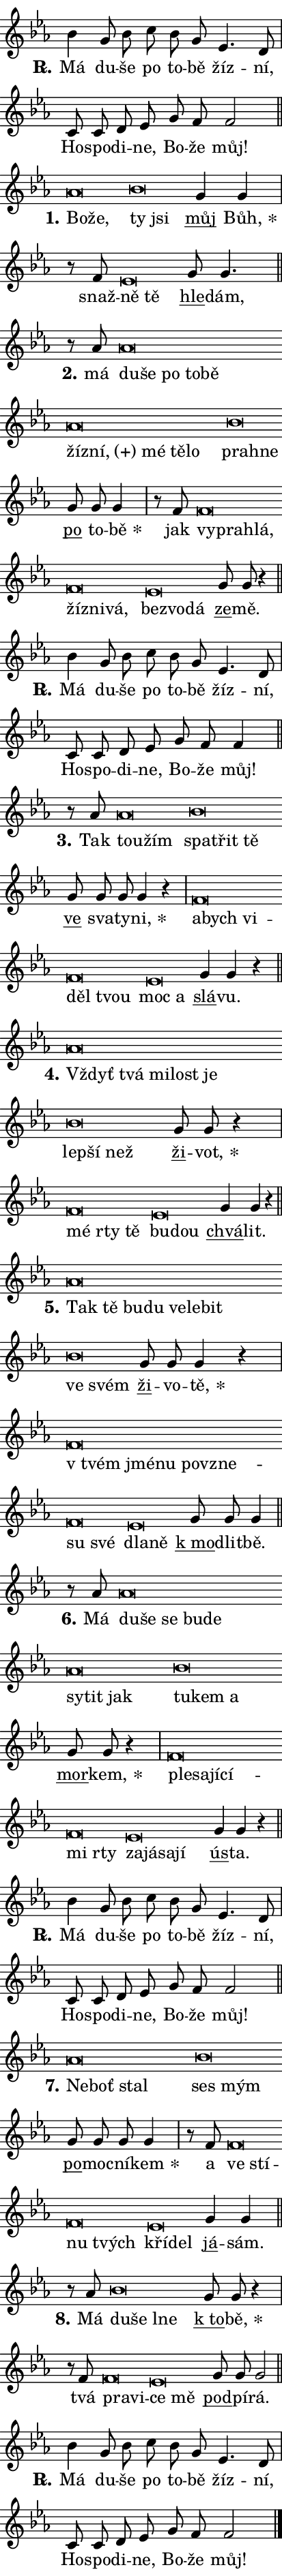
\version "2.22.1"
\header { tagline = "" }
\paper {
  indent = 0\cm
  top-margin = 0\cm
  right-margin = 0\cm
  bottom-margin = 0\cm
  left-margin = 0\cm
  paper-width = 7\cm
  page-breaking = #ly:one-page-breaking
  system-system-spacing.basic-distance = #11
  score-system-spacing.basic-distance = #11
  ragged-last = ##f
}


%% Author: Thomas Morley
%% https://lists.gnu.org/archive/html/lilypond-user/2020-05/msg00002.html
#(define (line-position grob)
"Returns position of @var[grob} in current system:
   @code{'start}, if at first time-step
   @code{'end}, if at last time-step
   @code{'middle} otherwise
"
  (let* ((col (ly:item-get-column grob))
         (ln (ly:grob-object col 'left-neighbor))
         (rn (ly:grob-object col 'right-neighbor))
         (col-to-check-left (if (ly:grob? ln) ln col))
         (col-to-check-right (if (ly:grob? rn) rn col))
         (break-dir-left
           (and
             (ly:grob-property col-to-check-left 'non-musical #f)
             (ly:item-break-dir col-to-check-left)))
         (break-dir-right
           (and
             (ly:grob-property col-to-check-right 'non-musical #f)
             (ly:item-break-dir col-to-check-right))))
        (cond ((eqv? 1 break-dir-left) 'start)
              ((eqv? -1 break-dir-right) 'end)
              (else 'middle))))

#(define (tranparent-at-line-position vctor)
  (lambda (grob)
  "Relying on @code{line-position} select the relevant enry from @var{vctor}.
Used to determine transparency,"
    (case (line-position grob)
      ((end) (not (vector-ref vctor 0)))
      ((middle) (not (vector-ref vctor 1)))
      ((start) (not (vector-ref vctor 2))))))

noteHeadBreakVisibility =
#(define-music-function (break-visibility)(vector?)
"Makes @code{NoteHead}s transparent relying on @var{break-visibility}"
#{
  \override NoteHead.transparent =
    #(tranparent-at-line-position break-visibility)
#})

#(define delete-ledgers-for-transparent-note-heads
  (lambda (grob)
    "Reads whether a @code{NoteHead} is transparent.
If so this @code{NoteHead} is removed from @code{'note-heads} from
@var{grob}, which is supposed to be @code{LedgerLineSpanner}.
As a result ledgers are not printed for this @code{NoteHead}"
    (let* ((nhds-array (ly:grob-object grob 'note-heads))
           (nhds-list
             (if (ly:grob-array? nhds-array)
                 (ly:grob-array->list nhds-array)
                 '()))
           ;; Relies on the transparent-property being done before
           ;; Staff.LedgerLineSpanner.after-line-breaking is executed.
           ;; This is fragile ...
           (to-keep
             (remove
               (lambda (nhd)
                 (ly:grob-property nhd 'transparent #f))
               nhds-list)))
      ;; TODO find a better method to iterate over grob-arrays, similiar
      ;; to filter/remove etc for lists
      ;; For now rebuilt from scratch
      (set! (ly:grob-object grob 'note-heads)  '())
      (for-each
        (lambda (nhd)
          (ly:pointer-group-interface::add-grob grob 'note-heads nhd))
        to-keep))))

hideNotes = {
  \noteHeadBreakVisibility #begin-of-line-visible
}
unHideNotes = {
  \noteHeadBreakVisibility #all-visible
}

% work-around for resetting accidentals
% https://lilypond.org/doc/v2.23/Documentation/notation/displaying-rhythms#unmetered-music
cadenzaMeasure = {
  \cadenzaOff
  \partial 1024 s1024
  \cadenzaOn
}

#(define-markup-command (accent layout props text) (markup?)
  "Underline accented syllable"
  (interpret-markup layout props
    #{\markup \override #'(offset . 4.3) \underline { #text }#}))

responsum = \markup \concat {
  "R" \hspace #-1.05 \path #0.1 #'((moveto 0 0.07) (lineto 0.9 0.8)) \hspace #0.05 "."
}

\layout {
    \context {
        \Staff
        \remove "Time_signature_engraver"
        \override LedgerLineSpanner.after-line-breaking = #delete-ledgers-for-transparent-note-heads
    }
    \context {
        \Voice {
            \override NoteHead.output-attributes = #'((class . "notehead"))
            \override Hairpin.height = #0.55
        }
    }
    \context {
        \Lyrics {
            \override StanzaNumber.output-attributes = #'((class . "stanzanumber"))
            \override LyricSpace.minimum-distance = #0.9
            \override LyricText.font-name = #"TeX Gyre Schola"
            \override LyricText.font-size = 1
            \override StanzaNumber.font-name = #"TeX Gyre Schola Bold"
            \override StanzaNumber.font-size = 1
        }
    }
}

% magnetic-lyrics.ily
%
%   written by
%     Jean Abou Samra <jean@abou-samra.fr>
%     Werner Lemberg <wl@gnu.org>
%
%   adapted by
%     Jiri Hon <jiri.hon@gmail.com>
%
% Version 2022-Apr-15

% https://www.mail-archive.com/lilypond-user@gnu.org/msg149350.html

#(define (Left_hyphen_pointer_engraver context)
   "Collect syllable-hyphen-syllable occurrences in lyrics and store
them in properties.  This engraver only looks to the left.  For
example, if the lyrics input is @code{foo -- bar}, it does the
following.

@itemize @bullet
@item
Set the @code{text} property of the @code{LyricHyphen} grob between
@q{foo} and @q{bar} to @code{foo}.

@item
Set the @code{left-hyphen} property of the @code{LyricText} grob with
text @q{foo} to the @code{LyricHyphen} grob between @q{foo} and
@q{bar}.
@end itemize

Use this auxiliary engraver in combination with the
@code{lyric-@/text::@/apply-@/magnetic-@/offset!} hook."
   (let ((hyphen #f)
         (text #f))
     (make-engraver
      (acknowledgers
       ((lyric-syllable-interface engraver grob source-engraver)
        (set! text grob)))
      (end-acknowledgers
       ((lyric-hyphen-interface engraver grob source-engraver)
        ;(when (not (grob::has-interface grob 'lyric-space-interface))
          (set! hyphen grob)));)
      ((stop-translation-timestep engraver)
       (when (and text hyphen)
         (ly:grob-set-object! text 'left-hyphen hyphen))
       (set! text #f)
       (set! hyphen #f)))))

#(define (lyric-text::apply-magnetic-offset! grob)
   "If the space between two syllables is less than the value in
property @code{LyricText@/.details@/.squash-threshold}, move the right
syllable to the left so that it gets concatenated with the left
syllable.

Use this function as a hook for
@code{LyricText@/.after-@/line-@/breaking} if the
@code{Left_@/hyphen_@/pointer_@/engraver} is active."
   (let ((hyphen (ly:grob-object grob 'left-hyphen #f)))
     (when hyphen
       (let ((left-text (ly:spanner-bound hyphen LEFT)))
         (when (grob::has-interface left-text 'lyric-syllable-interface)
           (let* ((common (ly:grob-common-refpoint grob left-text X))
                  (this-x-ext (ly:grob-extent grob common X))
                  (left-x-ext
                   (begin
                     ;; Trigger magnetism for left-text.
                     (ly:grob-property left-text 'after-line-breaking)
                     (ly:grob-extent left-text common X)))
                  ;; `delta` is the gap width between two syllables.
                  (delta (- (interval-start this-x-ext)
                            (interval-end left-x-ext)))
                  (details (ly:grob-property grob 'details))
                  (threshold (assoc-get 'squash-threshold details 0.2)))
             (when (< delta threshold)
               (let* (;; We have to manipulate the input text so that
                      ;; ligatures crossing syllable boundaries are not
                      ;; disabled.  For languages based on the Latin
                      ;; script this is essentially a beautification.
                      ;; However, for non-Western scripts it can be a
                      ;; necessity.
                      (lt (ly:grob-property left-text 'text))
                      (rt (ly:grob-property grob 'text))
                      (is-space (grob::has-interface hyphen 'lyric-space-interface))
                      (space (if is-space " " ""))
                      (space-markup (grob-interpret-markup grob " "))
                      (space-size (interval-length (ly:stencil-extent space-markup X)))
                      (extra-delta (if is-space space-size 0))
                      ;; Append new syllable.
                      (ltrt-space (if (and (string? lt) (string? rt))
                                (string-append lt space rt)
                                (make-concat-markup (list lt space rt))))
                      ;; Right-align `ltrt` to the right side.
                      (ltrt-space-markup (grob-interpret-markup
                               grob
                               (make-translate-markup
                                (cons (interval-length this-x-ext) 0)
                                (make-right-align-markup ltrt-space)))))
                 (begin
                   ;; Don't print `left-text`.
                   (ly:grob-set-property! left-text 'stencil #f)
                   ;; Set text and stencil (which holds all collected
                   ;; syllables so far) and shift it to the left.
                   (ly:grob-set-property! grob 'text ltrt-space)
                   (ly:grob-set-property! grob 'stencil ltrt-space-markup)
                   (ly:grob-translate-axis! grob (- (- delta extra-delta)) X))))))))))


#(define (lyric-hyphen::displace-bounds-first grob)
   ;; Make very sure this callback isn't triggered too early.
   (let ((left (ly:spanner-bound grob LEFT))
         (right (ly:spanner-bound grob RIGHT)))
     (ly:grob-property left 'after-line-breaking)
     (ly:grob-property right 'after-line-breaking)
     (ly:lyric-hyphen::print grob)))

squashThreshold = #0.4

\layout {
  \context {
    \Lyrics
    \consists #Left_hyphen_pointer_engraver
    \override LyricText.after-line-breaking =
      #lyric-text::apply-magnetic-offset!
    \override LyricHyphen.stencil = #lyric-hyphen::displace-bounds-first
    \override LyricText.details.squash-threshold = \squashThreshold
    \override LyricHyphen.minimum-distance = 0
    \override LyricHyphen.minimum-length = \squashThreshold
  }
}

squash = \override LyricText.details.squash-threshold = 9999
unSquash = \override LyricText.details.squash-threshold = \squashThreshold

left = \override LyricText.self-alignment-X = #LEFT
unLeft = \revert LyricText.self-alignment-X

starOffset = #(lambda (grob) 
                (let ((x_offset (ly:self-alignment-interface::aligned-on-x-parent grob)))
                  (if (= x_offset 0) 0 (+ x_offset 1.2))))

star = #(define-music-function (syllable)(string?)
"Append star separator at the end of a syllable"
#{
  \once \override LyricText.X-offset = #starOffset
  \lyricmode { \markup {
    #syllable
    \override #'((font-name . "TeX Gyre Schola Bold")) \hspace #0.2 \lower #0.65 \larger "*"
  } }
#})

starAccent = #(define-music-function (syllable)(string?)
"Append star separator at the end of a syllable and make accent"
#{
  \once \override LyricText.X-offset = #starOffset
  \lyricmode { \markup {
    \accent #syllable
    \override #'((font-name . "TeX Gyre Schola Bold")) \hspace #0.2 \lower #0.65 \larger "*"
  } }
#})

breath = #(define-music-function (syllable)(string?)
"Append breathing indicator at the end of a syllable"
#{
  \lyricmode { \markup { #syllable "+" } }
#})

optionalBreath = #(define-music-function (syllable)(string?)
"Append optional breathing indicator at the end of a syllable"
#{
  \lyricmode { \markup { #syllable "(+)" } }
#})


\score {
    <<
        \new Voice = "melody" { \cadenzaOn \key es \major \relative { bes'4 g8 bes c bes g \bar "" es4. d8 \cadenzaMeasure \bar "|" c c d es \bar "" g f f2 \cadenzaMeasure \bar "||" \break }
\relative { as'\breve*1/16 \hideNotes \breve*1/16 \bar "" \unHideNotes bes\breve*1/16 \hideNotes \breve*1/16 \bar "" \unHideNotes \bar "" g4 g4 \cadenzaMeasure \bar "|" r8 f es\breve*1/16 \hideNotes \breve*1/16 \bar "" \unHideNotes \bar "" g8 g4. \cadenzaMeasure \bar "||" \break }
\relative { r8 as'8 as\breve*1/16 \hideNotes \breve*1/16 \bar "" \breve*1/16 \bar "" \breve*1/16 \bar "" \breve*1/16 \bar "" \breve*1/16 \bar "" \breve*1/16 \bar "" \breve*1/16 \bar "" \breve*1/16 \breve*1/16 \bar "" \unHideNotes bes\breve*1/16 \hideNotes \breve*1/16 \bar "" \unHideNotes \bar "" g8 g g4 \cadenzaMeasure \bar "|" r8 f8 f\breve*1/16 \hideNotes \breve*1/16 \bar "" \breve*1/16 \bar "" \breve*1/16 \bar "" \breve*1/16 \breve*1/16 \bar "" \unHideNotes es\breve*1/16 \hideNotes \breve*1/16 \breve*1/16 \bar "" \unHideNotes \bar "" g8 g r4 \cadenzaMeasure \bar "||" \break }
\relative { bes'4 g8 bes c bes g \bar "" es4. d8 \cadenzaMeasure \bar "|" c c d es \bar "" g f f4 \cadenzaMeasure \bar "||" \break }
\relative { r8 as'8 as\breve*1/16 \hideNotes \breve*1/16 \bar "" \unHideNotes bes\breve*1/16 \hideNotes \breve*1/16 \breve*1/16 \bar "" \unHideNotes \bar "" g8 g g g4 r \cadenzaMeasure \bar "|" f\breve*1/16 \hideNotes \breve*1/16 \bar "" \breve*1/16 \bar "" \breve*1/16 \breve*1/16 \bar "" \unHideNotes es\breve*1/16 \hideNotes \breve*1/16 \bar "" \unHideNotes \bar "" g4 g r \cadenzaMeasure \bar "||" \break }
\relative { as'\breve*1/16 \hideNotes \breve*1/16 \bar "" \breve*1/16 \bar "" \breve*1/16 \breve*1/16 \bar "" \unHideNotes bes\breve*1/16 \hideNotes \breve*1/16 \breve*1/16 \bar "" \unHideNotes \bar "" g8 g r4 \cadenzaMeasure \bar "|" f\breve*1/16 \hideNotes \breve*1/16 \breve*1/16 \bar "" \unHideNotes es\breve*1/16 \hideNotes \breve*1/16 \bar "" \unHideNotes \bar "" g4 g r \cadenzaMeasure \bar "||" \break }
\relative { as'\breve*1/16 \hideNotes \breve*1/16 \bar "" \breve*1/16 \bar "" \breve*1/16 \bar "" \breve*1/16 \bar "" \breve*1/16 \breve*1/16 \bar "" \unHideNotes bes\breve*1/16 \hideNotes \breve*1/16 \bar "" \unHideNotes \bar "" g8 g g4 r \cadenzaMeasure \bar "|" f\breve*1/16 \hideNotes \breve*1/16 \bar "" \breve*1/16 \bar "" \breve*1/16 \bar "" \breve*1/16 \bar "" \breve*1/16 \breve*1/16 \bar "" \unHideNotes es\breve*1/16 \hideNotes \breve*1/16 \bar "" \unHideNotes \bar "" g8 g g4 \cadenzaMeasure \bar "||" \break }
\relative { r8 as'8 as\breve*1/16 \hideNotes \breve*1/16 \bar "" \breve*1/16 \bar "" \breve*1/16 \bar "" \breve*1/16 \bar "" \breve*1/16 \bar "" \breve*1/16 \breve*1/16 \bar "" \unHideNotes bes\breve*1/16 \hideNotes \breve*1/16 \breve*1/16 \bar "" \unHideNotes \bar "" g8 g r4 \cadenzaMeasure \bar "|" f\breve*1/16 \hideNotes \breve*1/16 \bar "" \breve*1/16 \bar "" \breve*1/16 \bar "" \breve*1/16 \breve*1/16 \bar "" \unHideNotes es\breve*1/16 \hideNotes \breve*1/16 \bar "" \breve*1/16 \breve*1/16 \bar "" \unHideNotes \bar "" g4 g r \cadenzaMeasure \bar "||" \break }
\relative { bes'4 g8 bes c bes g \bar "" es4. d8 \cadenzaMeasure \bar "|" c c d es \bar "" g f f2 \cadenzaMeasure \bar "||" \break }
\relative { as'\breve*1/16 \hideNotes \breve*1/16 \breve*1/16 \bar "" \unHideNotes bes\breve*1/16 \hideNotes \breve*1/16 \bar "" \unHideNotes \bar "" g8 g g g4 \cadenzaMeasure \bar "|" r8 f8 f\breve*1/16 \hideNotes \breve*1/16 \bar "" \breve*1/16 \breve*1/16 \bar "" \unHideNotes es\breve*1/16 \hideNotes \breve*1/16 \bar "" \unHideNotes \bar "" g4 g4 \cadenzaMeasure \bar "||" \break }
\relative { r8 as'8 bes\breve*1/16 \hideNotes \breve*1/16 \breve*1/16 \bar "" \unHideNotes \bar "" g8 g r4 \cadenzaMeasure \bar "|" r8 f8 f\breve*1/16 \hideNotes \breve*1/16 \bar "" \unHideNotes es\breve*1/16 \hideNotes \breve*1/16 \bar "" \unHideNotes \bar "" g8 g g2 \cadenzaMeasure \bar "||" \break }
\relative { bes'4 g8 bes c bes g \bar "" es4. d8 \cadenzaMeasure \bar "|" c c d es \bar "" g f f2 \cadenzaMeasure \bar "||" \break } \bar "|." }
        \new Lyrics \lyricsto "melody" { \lyricmode { \set stanza = \responsum
Má du -- še po to -- bě žíz -- ní, Ho -- spo -- di -- ne, Bo -- že můj!
\set stanza = "1."
\left Bo -- \squash že, \left \unLeft \unSquash ty \squash jsi \unLeft \unSquash \markup \accent můj \star Bůh, snaž -- \left ně \squash tě \unLeft \unSquash \markup \accent hle -- dám,
\set stanza = "2."
má \left du -- \squash še po to -- bě žíz -- \optionalBreath ní, mé tě -- lo \left \unLeft \unSquash pra -- \squash hne \unLeft \unSquash \markup \accent po to -- \star bě jak \left vy -- \squash pra -- hlá, žíz -- ni -- vá, \left \unLeft \unSquash bez -- \squash vo -- dá \unLeft \unSquash \markup \accent ze -- mě.
\set stanza = \responsum
Má du -- še po to -- bě žíz -- ní, Ho -- spo -- di -- ne, Bo -- že můj!
\set stanza = "3."
Tak \left tou -- \squash žím \left \unLeft \unSquash spa -- \squash třit tě \unLeft \unSquash \markup \accent ve sva -- ty -- \star ni, \left a -- \squash bych vi -- děl tvou \left \unLeft \unSquash moc \squash a \unLeft \unSquash \markup \accent slá -- vu.
\set stanza = "4."
\left Vždyť \squash tvá mi -- lost je \left \unLeft \unSquash lep -- \squash ší než \unLeft \unSquash \markup \accent ži -- \star vot, \left mé \squash rty tě \left \unLeft \unSquash bu -- \squash dou \unLeft \unSquash \markup \accent chvá -- lit.
\set stanza = "5."
\left Tak \squash tě bu -- du ve -- le -- bit \left \unLeft \unSquash ve \squash svém \unLeft \unSquash \markup \accent ži -- vo -- \star tě, \left "v tvém" \squash jmé -- nu po -- vzne -- su své \left \unLeft \unSquash dla -- \squash ně \unLeft \unSquash \markup \accent "k mo" -- dlit -- bě.
\set stanza = "6."
Má \left du -- \squash še se bu -- de sy -- tit jak \left \unLeft \unSquash tu -- \squash kem a \unLeft \unSquash \markup \accent mor -- \star kem, \left ple -- \squash sa -- jí -- cí -- mi rty \left \unLeft \unSquash za -- \squash já -- sa -- jí \unLeft \unSquash \markup \accent ús -- ta.
\set stanza = \responsum
Má du -- še po to -- bě žíz -- ní, Ho -- spo -- di -- ne, Bo -- že můj!
\set stanza = "7."
\left Ne -- \squash boť stal \left \unLeft \unSquash ses \squash mým \unLeft \unSquash \markup \accent po -- moc -- ní -- \star kem a \left ve \squash stí -- nu tvých \left \unLeft \unSquash kří -- \squash del \unLeft \unSquash \markup \accent já -- sám.
\set stanza = "8."
Má \left du -- \squash še lne \unLeft \unSquash \markup \accent "k to" -- \star bě, tvá \left pra -- \squash vi -- \left \unLeft \unSquash ce \squash mě \unLeft \unSquash \markup \accent pod -- pí -- rá.
\set stanza = \responsum
Má du -- še po to -- bě žíz -- ní, Ho -- spo -- di -- ne, Bo -- že můj! } }
    >>
    \layout {}
}
